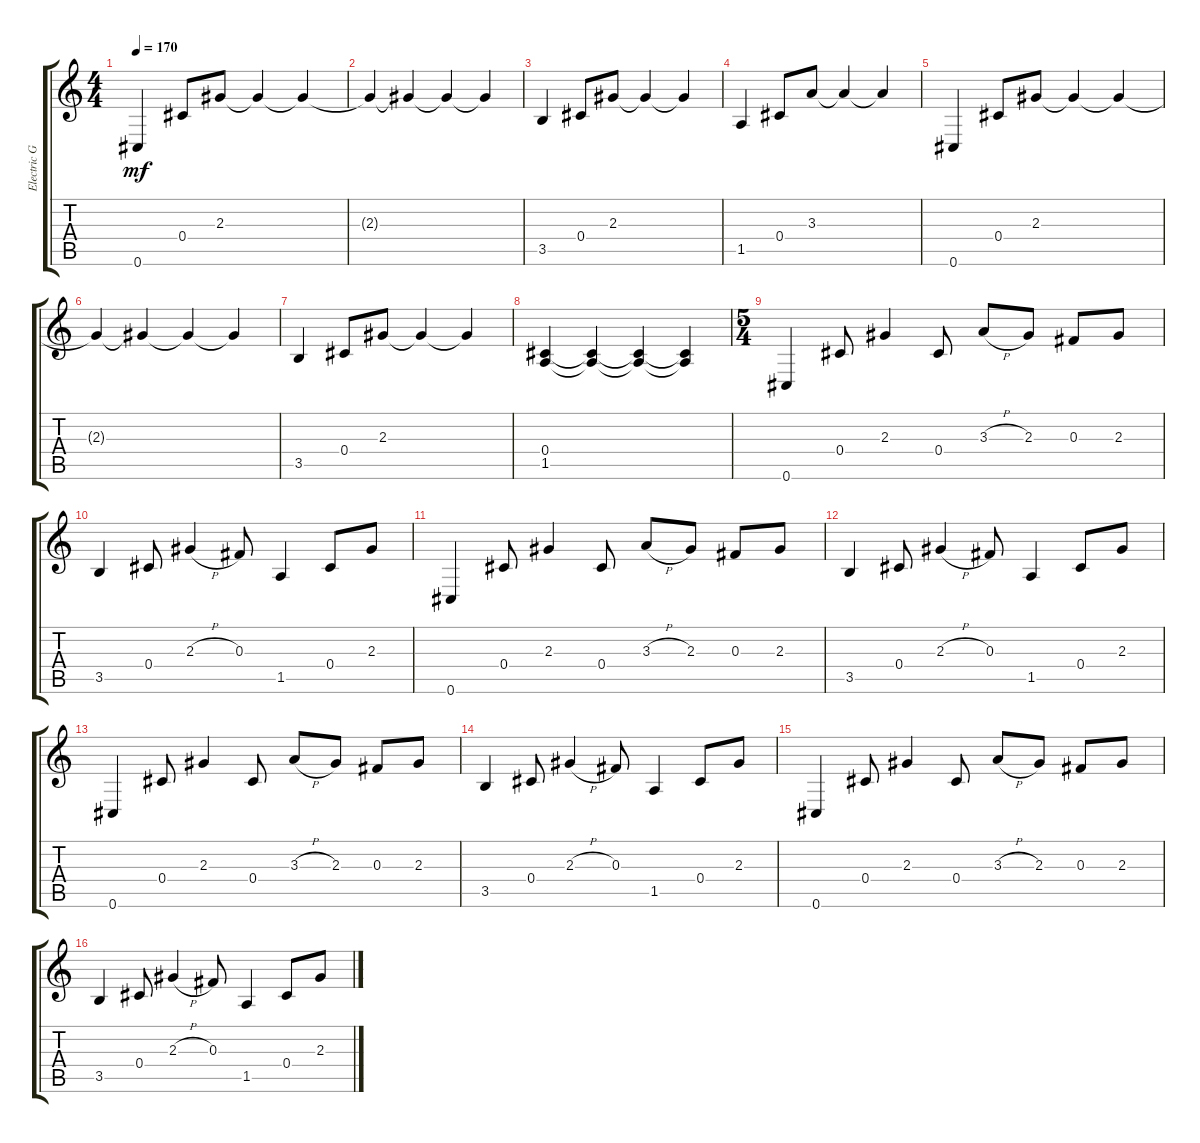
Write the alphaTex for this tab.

\track ("Electric Guitar" "Electric G") {instrument electricguitarclean}
\staff {score tabs}
\tuning (Eb4 Bb3 Gb3 Db3 Ab2 Db2) {hide}
\ts (4 4)
\tempo 170
\clef g2
\ks c
0.6.4{dy mf instrument electricguitarclean} 0.4.8 2.3.8 2.3{t}.4 2.3{t}.4 |
2.3{t}.4 2.3{t}.4 2.3{t}.4 2.3{t}.4 |
3.5.4 0.4.8 2.3.8 2.3{t}.4 2.3{t}.4 |
1.5.4 0.4.8 3.3.8 3.3{t}.4 3.3{t}.4 |
0.6.4 0.4.8 2.3.8 2.3{t}.4 2.3{t}.4 |
2.3{t}.4 2.3{t}.4 2.3{t}.4 2.3{t}.4 |
3.5.4 0.4.8 2.3.8 2.3{t}.4 2.3{t}.4 |
(0.4 1.5).4 (0.4{t} 1.5{t}).4 (0.4{t} 1.5{t}).4 (0.4{t} 1.5{t}).4 |
\ts (5 4)
0.6.4 0.4.8 2.3.4 0.4.8 3.3{h}.8 2.3.8 0.3.8 2.3.8 |
3.5.4 0.4.8 2.3{h}.4 0.3.8 1.5.4 0.4.8 2.3.8 |
0.6.4 0.4.8 2.3.4 0.4.8 3.3{h}.8 2.3.8 0.3.8 2.3.8 |
3.5.4 0.4.8 2.3{h}.4 0.3.8 1.5.4 0.4.8 2.3.8 |
0.6.4 0.4.8 2.3.4 0.4.8 3.3{h}.8 2.3.8 0.3.8 2.3.8 |
3.5.4 0.4.8 2.3{h}.4 0.3.8 1.5.4 0.4.8 2.3.8 |
0.6.4 0.4.8 2.3.4 0.4.8 3.3{h}.8 2.3.8 0.3.8 2.3.8 |
3.5.4 0.4.8 2.3{h}.4 0.3.8 1.5.4 0.4.8 2.3.8
